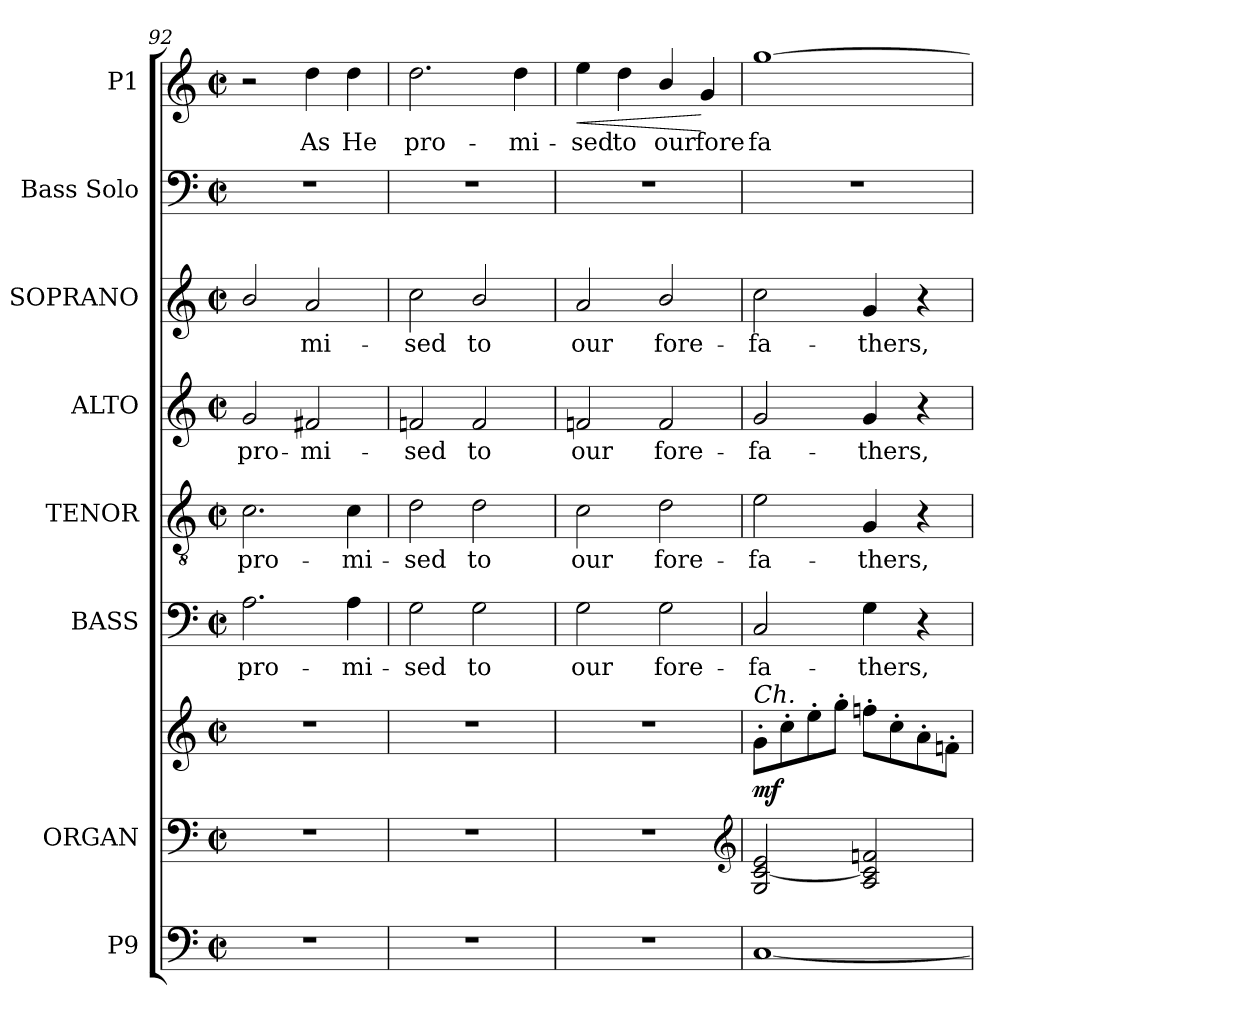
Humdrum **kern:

**kern	**kern	**kern	**dynam	**kern	**text	**kern	**text	**kern	**text	**kern	**text	**kern	**kern	**text	**dynam
*part8	*part7	*part7	*part7	*part6	*part6	*part5	*part5	*part4	*part4	*part3	*part3	*part2	*part1	*part1	*part1
*staff9	*staff8	*staff7	*staff7/8	*staff6	*staff6	*staff5	*staff5	*staff4	*staff4	*staff3	*staff3	*staff2	*staff1	*staff1	*staff1
*I"P9	*I"ORGAN	*	*	*I"BASS	*	*I"TENOR	*	*I"ALTO	*	*I"SOPRANO	*	*I"Bass Solo	*I"P1	*	*
*clefF4	*clefF4	*clefG2	*	*clefF4	*	*clefGv2	*	*clefG2	*	*clefG2	*	*clefF4	*clefG2	*	*
*	*	*	*	*	*	*ITrd7c12	*	*	*	*	*	*	*	*	*
*k[]	*k[]	*k[]	*	*k[]	*	*k[]	*	*k[]	*	*k[]	*	*k[]	*k[]	*	*
*C:	*C:	*C:	*	*C:	*	*C:	*	*C:	*	*C:	*	*C:	*C:	*	*
*M2/2	*M2/2	*M2/2	*	*M2/2	*	*M2/2	*	*M2/2	*	*M2/2	*	*M2/2	*M2/2	*	*
*met(c|)	*met(c|)	*met(c|)	*	*met(c|)	*	*met(c|)	*	*met(c|)	*	*met(c|)	*	*met(c|)	*met(c|)	*	*
=92	=92	=92	=92	=92	=92	=92	=92	=92	=92	=92	=92	=92	=92	=92	=92
!	!	!	!	!	!LO:LY:b:color=#000000	!	!	!	!	!	!	!	!	!	!
!	!	!	!	!	!	!	!LO:LY:b:color=#000000	!	!	!	!	!	!	!	!
!	!	!	!	!	!	!	!	!	!LO:LY:b:color=#000000	!	!	!	!	!	!
1r	1r	1r	.	2.Ai\	pro-	2.Ci\	pro-	2gi/	pro-	2bi/	.	1r	2r	.	.
!	!	!	!	!	!	!	!	!	!LO:LY:b:color=#000000	!	!	!	!	!	!
!	!	!	!	!	!	!	!	!	!	!	!LO:LY:b:color=#000000	!	!	!	!
!	!	!	!	!	!	!	!	!	!	!	!	!	!	!LO:LY:b:color=#000000	!
.	.	.	.	.	.	.	.	2f#i/	-mi-	2ai/	-mi-	.	4ddi\	As	.
!	!	!	!	!	!LO:LY:b:color=#000000	!	!	!	!	!	!	!	!	!	!
!	!	!	!	!	!	!	!LO:LY:b:color=#000000	!	!	!	!	!	!	!	!
!	!	!	!	!	!	!	!	!	!	!	!	!	!	!LO:LY:b:color=#000000	!
.	.	.	.	4Ai\	-mi-	4Ci\	-mi-	.	.	.	.	.	4ddi\	He	.
=93	=93	=93	=93	=93	=93	=93	=93	=93	=93	=93	=93	=93	=93	=93	=93
!	!	!	!	!	!LO:LY:b:color=#000000	!	!	!	!	!	!	!	!	!	!
!	!	!	!	!	!	!	!LO:LY:b:color=#000000	!	!	!	!	!	!	!	!
!	!	!	!	!	!	!	!	!	!LO:LY:b:color=#000000	!	!	!	!	!	!
!	!	!	!	!	!	!	!	!	!	!	!LO:LY:b:color=#000000	!	!	!	!
!	!	!	!	!	!	!	!	!	!	!	!	!	!	!LO:LY:b:color=#000000	!
1r	1r	1r	.	2Gi\	-sed	2Di\	-sed	2fni/	-sed	2cci\	-sed	1r	2.ddi\	pro-	.
!	!	!	!	!	!LO:LY:b:color=#000000	!	!	!	!	!	!	!	!	!	!
!	!	!	!	!	!	!	!LO:LY:b:color=#000000	!	!	!	!	!	!	!	!
!	!	!	!	!	!	!	!	!	!LO:LY:b:color=#000000	!	!	!	!	!	!
!	!	!	!	!	!	!	!	!	!	!	!LO:LY:b:color=#000000	!	!	!	!
.	.	.	.	2Gi\	to	2Di\	to	2fi/	to	2bi/	to	.	.	.	.
!	!	!	!	!	!	!	!	!	!	!	!	!	!	!LO:LY:b:color=#000000	!
.	.	.	.	.	.	.	.	.	.	.	.	.	4ddi\	-mi-	.
=94	=94	=94	=94	=94	=94	=94	=94	=94	=94	=94	=94	=94	=94	=94	=94
!	!	!	!	!	!LO:LY:b:color=#000000	!	!	!	!	!	!	!	!	!	!
!	!	!	!	!	!	!	!LO:LY:b:color=#000000	!	!	!	!	!	!	!	!
!	!	!	!	!	!	!	!	!	!LO:LY:b:color=#000000	!	!	!	!	!	!
!	!	!	!	!	!	!	!	!	!	!	!LO:LY:b:color=#000000	!	!	!	!
!	!	!	!	!	!	!	!	!	!	!	!	!	!	!LO:LY:b:color=#000000	!LO:HP:b
1r	1r	1r	.	2Gi\	our	2Ci\	our	2fni/	our	2ai/	our	1r	4eei\	-sed	<
!	!	!	!	!	!	!	!	!	!	!	!	!	!	!LO:LY:b:color=#000000	!
.	.	.	.	.	.	.	.	.	.	.	.	.	4ddi\	to	.
!	!	!	!	!	!LO:LY:b:color=#000000	!	!	!	!	!	!	!	!	!	!
!	!	!	!	!	!	!	!LO:LY:b:color=#000000	!	!	!	!	!	!	!	!
!	!	!	!	!	!	!	!	!	!LO:LY:b:color=#000000	!	!	!	!	!	!
!	!	!	!	!	!	!	!	!	!	!	!LO:LY:b:color=#000000	!	!	!	!
!	!	!	!	!	!	!	!	!	!	!	!	!	!	!LO:LY:b:color=#000000	!
.	.	.	.	2Gi\	fore-	2Di\	fore-	2fi/	fore-	2bi/	fore-	.	4bi/	our	.
*	*clefG2	*	*	*	*	*	*	*	*	*	*	*	*	*	*
!	!	!	!	!	!	!	!	!	!	!	!	!	!	!LO:LY:b:color=#000000	!
.	.	.	.	.	.	.	.	.	.	.	.	.	4gi/	fore	[
=95	=95	=95	=95	=95	=95	=95	=95	=95	=95	=95	=95	=95	=95	=95	=95
!	!	!	!	!	!LO:LY:b:color=#000000	!	!	!	!	!	!	!	!	!	!
!	!	!	!	!	!	!	!LO:LY:b:color=#000000	!	!	!	!	!	!	!	!
!	!	!	!	!	!	!	!	!	!LO:LY:b:color=#000000	!	!	!	!	!	!
!	!	!	!	!	!	!	!	!	!	!	!LO:LY:b:color=#000000	!	!	!	!
!	!	!LO:TX:a:i:t=Ch.	!	!	!	!	!	!	!	!	!	!	!	!	!
!	!	!	!	!	!	!	!	!	!	!	!	!	!	!LO:LY:b:color=#000000	!
[1Ci	2Gi/ [2ci 2ei	8g'i\L	mf	2Ci/	-fa-	2Ei\	-fa-	2gi/	-fa-	2cci\	-fa-	1r	[1ggi	fa-	.
.	.	8cc'i\	.	.	.	.	.	.	.	.	.	.	.	.	.
.	.	8ee'i\	.	.	.	.	.	.	.	.	.	.	.	.	.
.	.	8gg'i\J	.	.	.	.	.	.	.	.	.	.	.	.	.
!	!	!	!	!	!LO:LY:b:color=#000000	!	!	!	!	!	!	!	!	!	!
!	!	!	!	!	!	!	!LO:LY:b:color=#000000	!	!	!	!	!	!	!	!
!	!	!	!	!	!	!	!	!	!LO:LY:b:color=#000000	!	!	!	!	!	!
!	!	!	!	!	!	!	!	!	!	!	!LO:LY:b:color=#000000	!	!	!	!
.	2Ai/ 2ci] 2fni	8ffn'i\L	.	4Gi\	-thers,	4GGi/	-thers,	4gi/	-thers,	4gi/	-thers,	.	.	.	.
.	.	8cc'i\	.	.	.	.	.	.	.	.	.	.	.	.	.
.	.	8a'i\	.	4r	.	4r	.	4r	.	4r	.	.	.	.	.
.	.	8fn'i\J	.	.	.	.	.	.	.	.	.	.	.	.	.
=	=	=	=	=	=	=	=	=	=	=	=	=	=	=	=
*-	*-	*-	*-	*-	*-	*-	*-	*-	*-	*-	*-	*-	*-	*-	*-
